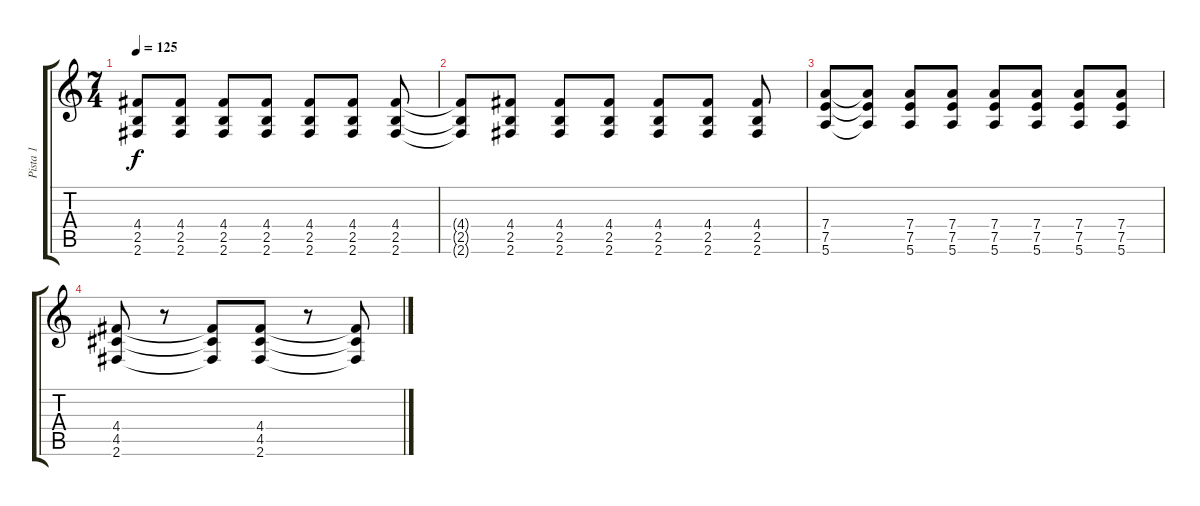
\track ("Pista 1" "Pista 1") {instrument overdrivenguitar}
\staff {score tabs}
\tuning (E4 B3 G3 D3 A2 E2) {hide}
\ts (7 4)
\tempo 125
\clef g2
\ks c
(4.4 2.5 2.6).8{dy f} (4.4 2.5 2.6).8 (4.4 2.5 2.6).8 (4.4 2.5 2.6).8 (4.4 2.5 2.6).8 (4.4 2.5 2.6).8 (4.4 2.5 2.6).8 |
(4.4{t} 2.5{t} 2.6{t}).8 (4.4 2.5 2.6).8 (4.4 2.5 2.6).8 (4.4 2.5 2.6).8 (4.4 2.5 2.6).8 (4.4 2.5 2.6).8 (4.4 2.5 2.6).8 |
(7.4 7.5 5.6).8 (7.4{t} 7.5{t} 5.6{t}).8 (7.4 7.5 5.6).8 (7.4 7.5 5.6).8 (7.4 7.5 5.6).8 (7.4 7.5 5.6).8 (7.4 7.5 5.6).8 (7.4 7.5 5.6).8 |
(4.4 4.5 2.6).8 r.8 (4.4{t} 4.5{t} 2.6{t}).8 (4.4 4.5 2.6).8 r.8 (4.4{t} 4.5{t} 2.6{t}).8
